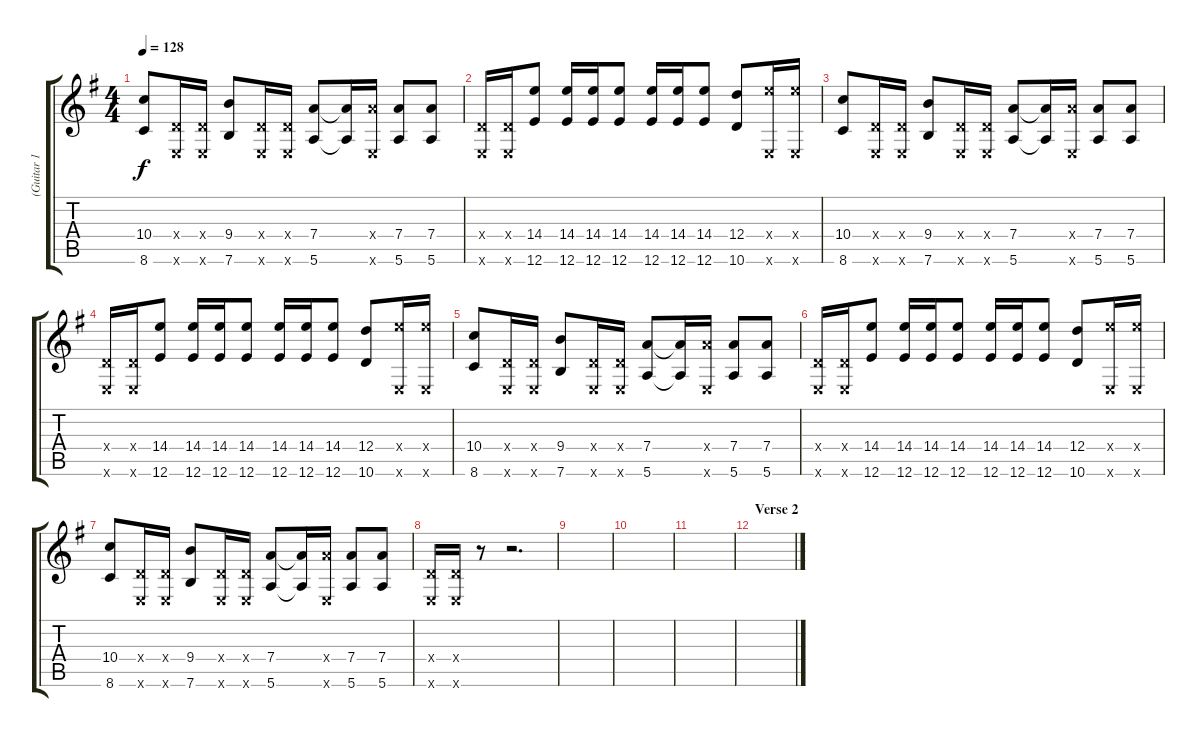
\track ("(Guitar 1 Delay)" "(Guitar 1 ") {instrument distortionguitar}
\staff {score tabs}
\tuning (E4 B3 G3 D3 A2 E2) {hide}
\ts (4 4)
\tempo 128
\clef g2
\ks g
(10.4 8.6).8{dy f} (0.4{x} 0.6{x}).16 (0.4{x} 0.6{x}).16 (9.4 7.6).8 (0.4{x} 0.6{x}).16 (0.4{x} 0.6{x}).16 (7.4 5.6).8 (7.4{t} 5.6{t}).16 (7.4{x} 0.6{x}).16 (7.4 5.6).8 (7.4 5.6).8 |
(0.4{x} 0.6{x}).16 (0.4{x} 0.6{x}).16 (14.4 12.6).8 (14.4 12.6).16 (14.4 12.6).16 (14.4 12.6).8 (14.4 12.6).16 (14.4 12.6).16 (14.4 12.6).8 (12.4 10.6).8 (14.4{x} 0.6{x}).16 (14.4{x} 0.6{x}).16 |
(10.4 8.6).8 (0.4{x} 0.6{x}).16 (0.4{x} 0.6{x}).16 (9.4 7.6).8 (0.4{x} 0.6{x}).16 (0.4{x} 0.6{x}).16 (7.4 5.6).8 (7.4{t} 5.6{t}).16 (7.4{x} 0.6{x}).16 (7.4 5.6).8 (7.4 5.6).8 |
(0.4{x} 0.6{x}).16 (0.4{x} 0.6{x}).16 (14.4 12.6).8 (14.4 12.6).16 (14.4 12.6).16 (14.4 12.6).8 (14.4 12.6).16 (14.4 12.6).16 (14.4 12.6).8 (12.4 10.6).8 (14.4{x} 0.6{x}).16 (14.4{x} 0.6{x}).16 |
(10.4 8.6).8 (0.4{x} 0.6{x}).16 (0.4{x} 0.6{x}).16 (9.4 7.6).8 (0.4{x} 0.6{x}).16 (0.4{x} 0.6{x}).16 (7.4 5.6).8 (7.4{t} 5.6{t}).16 (7.4{x} 0.6{x}).16 (7.4 5.6).8 (7.4 5.6).8 |
(0.4{x} 0.6{x}).16 (0.4{x} 0.6{x}).16 (14.4 12.6).8 (14.4 12.6).16 (14.4 12.6).16 (14.4 12.6).8 (14.4 12.6).16 (14.4 12.6).16 (14.4 12.6).8 (12.4 10.6).8 (14.4{x} 0.6{x}).16 (14.4{x} 0.6{x}).16 |
(10.4 8.6).8 (0.4{x} 0.6{x}).16 (0.4{x} 0.6{x}).16 (9.4 7.6).8 (0.4{x} 0.6{x}).16 (0.4{x} 0.6{x}).16 (7.4 5.6).8 (7.4{t} 5.6{t}).16 (7.4{x} 0.6{x}).16 (7.4 5.6).8 (7.4 5.6).8 |
(0.4{x} 0.6{x}).16 (0.4{x} 0.6{x}).16 r.8 r.2{d} |
|
|
|
\section ("" "Verse 2")
